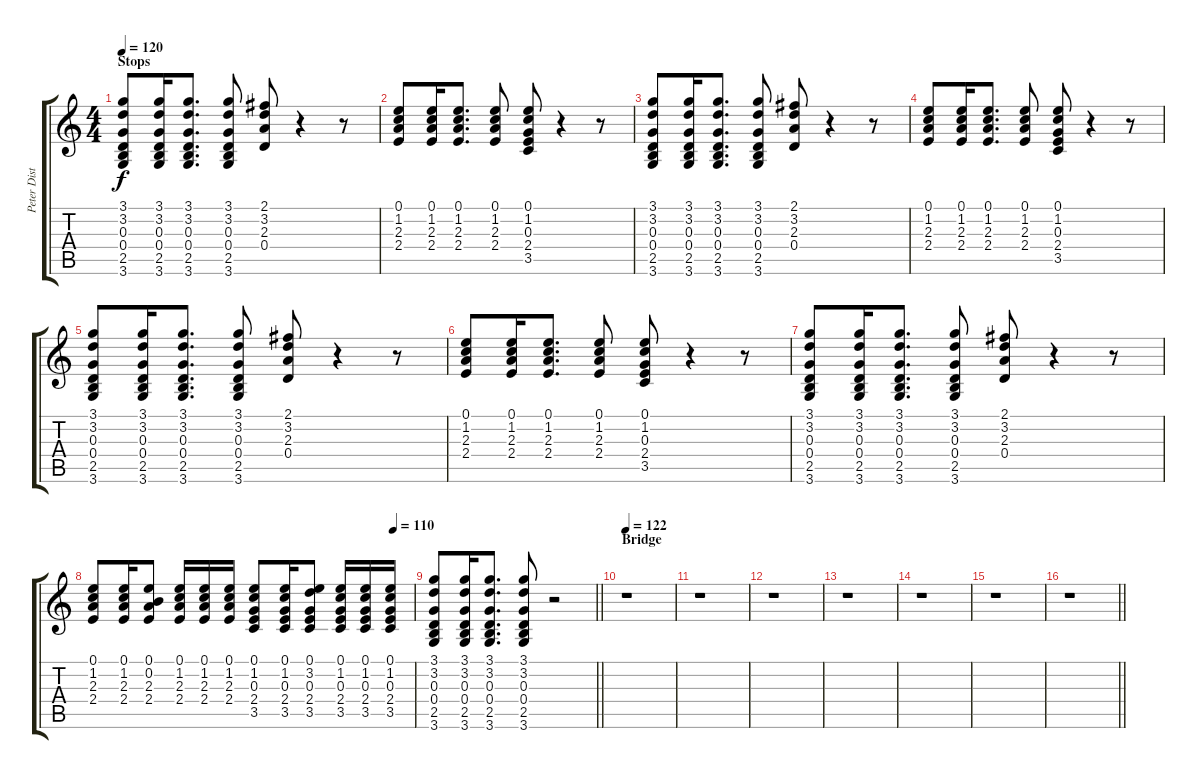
\track ("Peter Dist." "Peter Dist") {instrument overdrivenguitar}
\staff {score tabs}
\tuning (E4 B3 G3 D3 A2 E2) {hide}
\ts (4 4)
\section ("" "Stops")
\tempo 120
\clef g2
\ks c
(3.1 3.2 0.3 0.4 2.5 3.6).8{dy f} (3.1 3.2 0.3 0.4 2.5 3.6).16 (3.1 3.2 0.3 0.4 2.5 3.6).8{d} (3.1 3.2 0.3 0.4 2.5 3.6).8 (2.1 3.2 2.3 0.4).8 r.4 r.8 |
(0.1 1.2 2.3 2.4).8 (0.1 1.2 2.3 2.4).16 (0.1 1.2 2.3 2.4).8{d} (0.1 1.2 2.3 2.4).8 (0.1 1.2 0.3 2.4 3.5).8 r.4 r.8 |
(3.1 3.2 0.3 0.4 2.5 3.6).8 (3.1 3.2 0.3 0.4 2.5 3.6).16 (3.1 3.2 0.3 0.4 2.5 3.6).8{d} (3.1 3.2 0.3 0.4 2.5 3.6).8 (2.1 3.2 2.3 0.4).8 r.4 r.8 |
(0.1 1.2 2.3 2.4).8 (0.1 1.2 2.3 2.4).16 (0.1 1.2 2.3 2.4).8{d} (0.1 1.2 2.3 2.4).8 (0.1 1.2 0.3 2.4 3.5).8 r.4 r.8 |
(3.1 3.2 0.3 0.4 2.5 3.6).8 (3.1 3.2 0.3 0.4 2.5 3.6).16 (3.1 3.2 0.3 0.4 2.5 3.6).8{d} (3.1 3.2 0.3 0.4 2.5 3.6).8 (2.1 3.2 2.3 0.4).8 r.4 r.8 |
(0.1 1.2 2.3 2.4).8 (0.1 1.2 2.3 2.4).16 (0.1 1.2 2.3 2.4).8{d} (0.1 1.2 2.3 2.4).8 (0.1 1.2 0.3 2.4 3.5).8 r.4 r.8 |
(3.1 3.2 0.3 0.4 2.5 3.6).8 (3.1 3.2 0.3 0.4 2.5 3.6).16 (3.1 3.2 0.3 0.4 2.5 3.6).8{d} (3.1 3.2 0.3 0.4 2.5 3.6).8 (2.1 3.2 2.3 0.4).8 r.4 r.8 |
\tempo (110 0.9375)
(0.1 1.2 2.3 2.4).8 (0.1 1.2 2.3 2.4).16 (0.1 0.2 2.3 2.4).8 (0.1 1.2 2.3 2.4).16 (0.1 1.2 2.3 2.4).16 (0.1 1.2 2.3 2.4).16 (0.1 1.2 0.3 2.4 3.5).8 (0.1 1.2 0.3 2.4 3.5).16 (0.1 3.2 0.3 2.4 3.5).8 (0.1 1.2 0.3 2.4 3.5).16 (0.1 1.2 0.3 2.4 3.5).16 (0.1 1.2 0.3 2.4 3.5).16 |
\barLineRight lightlight
(3.1 3.2 0.3 0.4 2.5 3.6).8{volume 5} (3.1 3.2 0.3 0.4 2.5 3.6).16 (3.1 3.2 0.3 0.4 2.5 3.6).8{d} (3.1 3.2 0.3 0.4 2.5 3.6).8 r.2 |
\section ("" "Bridge")
\tempo 122
r.1 |
r.1 |
r.1 |
r.1 |
r.1 |
r.1 |
\barLineRight lightlight
r.1
